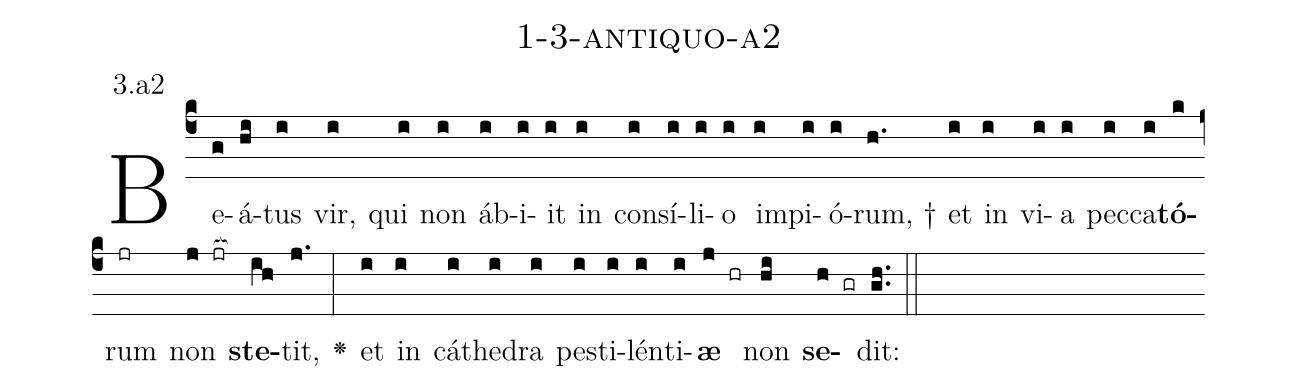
name: 1-3-antiquo-a2;
annotation: 3.a2;
%%
(c4)Be(g)á(hi)tus(i) vir,(i) qui(i) non(i) áb(i)i(i)it(i) in(i) con(i)sí(i)li(i)o(i) im(i)pi(i)ó(i)rum, †(h.) et(i) in(i) vi(i)a(i) pec(i)ca(i)<b>tó</b>(k)rum(jr) non(j jr[ocb:1{]) <b>ste</b>(ih[ocb:0}])tit,(j.) <v>\greheightstar</v>(:) et(i) in(i) cá(i)the(i)dra(i) pes(i)ti(i)lén(i)ti(i)<b>æ</b>(j hr) non(hi) <b>se</b>(h gr)dit:(gh..) (::)


%E(i) u(i) o(j) u(hi) a(h) e.(gh..) (::)
